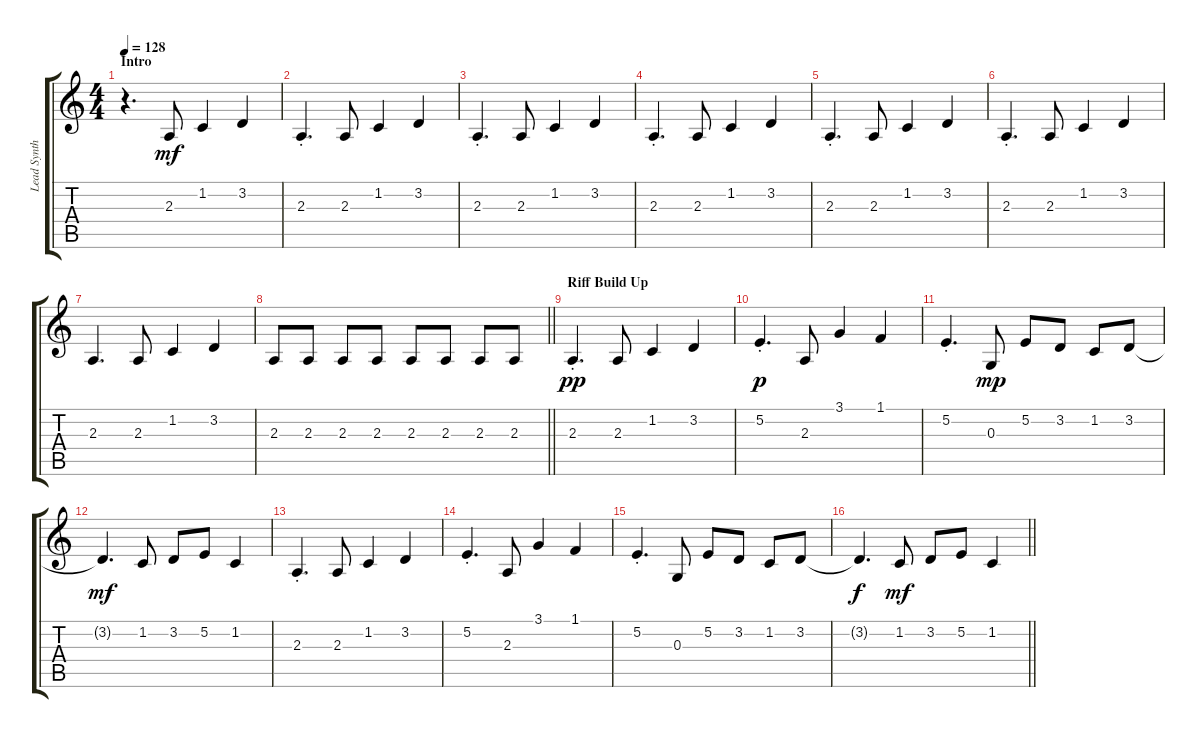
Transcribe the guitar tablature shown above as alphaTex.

\track ("Lead Synth riff" "Lead Synth") {instrument lead2sawtooth}
\staff {score tabs}
\tuning (E4 B3 G3 D3 A2 E2) {hide}
\ts (4 4)
\section ("" "Intro")
\tempo 128
\clef g2
\ks c
r.4{d dy mf} 2.3.8 1.2.4 3.2.4 |
2.3{st}.4{d} 2.3.8 1.2.4 3.2.4 |
2.3{st}.4{d} 2.3.8 1.2.4 3.2.4 |
2.3{st}.4{d} 2.3.8 1.2.4 3.2.4 |
2.3{st}.4{d} 2.3.8 1.2.4 3.2.4 |
2.3{st}.4{d} 2.3.8 1.2.4 3.2.4 |
2.3.4{d} 2.3.8 1.2.4 3.2.4 |
\barLineRight lightlight
2.3.8 2.3.8 2.3.8 2.3.8 2.3.8 2.3.8 2.3.8 2.3.8 |
\section ("" "Riff Build Up")
2.3{st}.4{d dy pp} 2.3.8 1.2.4 3.2.4 |
5.2{st}.4{d dy p} 2.3.8 3.1.4 1.1.4 |
5.2{st}.4{d} 0.3.8{dy mp} 5.2.8 3.2.8 1.2.8 3.2.8 |
3.2{t}.4{d dy mf} 1.2.8 3.2.8 5.2.8 1.2.4 |
2.3{st}.4{d} 2.3.8 1.2.4 3.2.4 |
5.2{st}.4{d} 2.3.8 3.1.4 1.1.4 |
5.2{st}.4{d} 0.3.8 5.2.8 3.2.8 1.2.8 3.2.8 |
\barLineRight lightlight
3.2{t}.4{d dy f} 1.2.8{dy mf} 3.2.8 5.2.8 1.2.4
